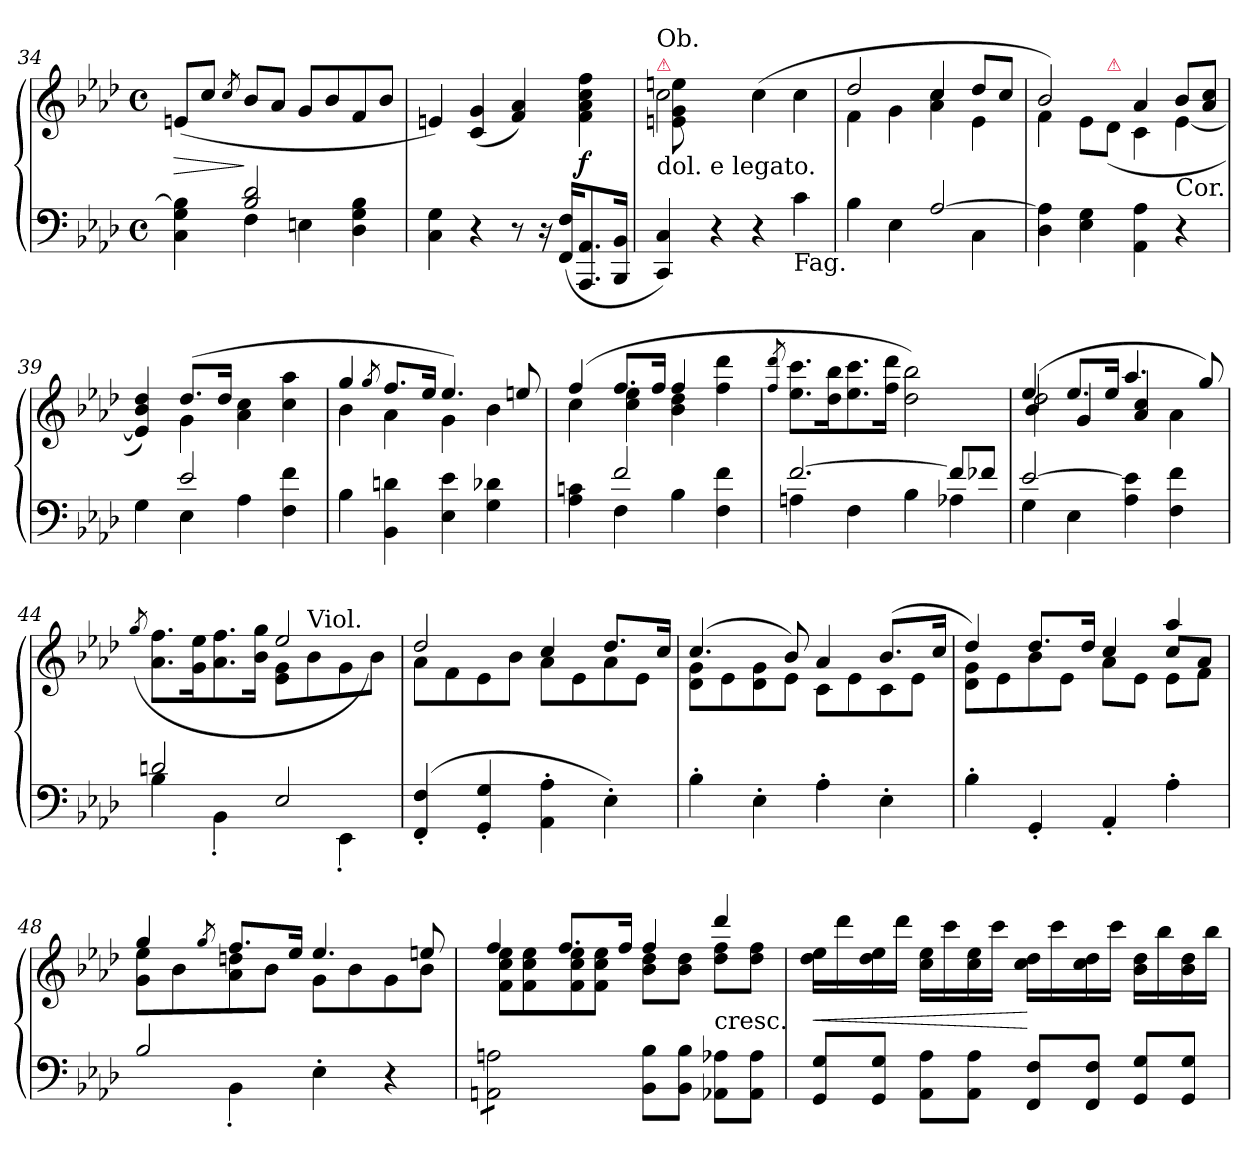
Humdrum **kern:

**kern	**kern	**dynam
*part1	*part1	*part1
*staff2	*staff1	*staff1/2
*clefF4	*clefG2	*
*k[b-e-a-d-]	*k[b-e-a-d-]	*
*f:	*f:	*
*M4/4	*M4/4	*
*met(c)	*met(c)	*
=34	=34	=34
*^	*	*
4ryy	4C! 4G! 4B-!]	(>8en!L	>
.	.	8cc!J	.
.	.	8qcc!/	.
2B-! 2d-!	4F!	8b-!L	]
.	.	8a-!J	.
.	4En!	8g!L	.
.	.	8b-!	.
4ryy	4D-! 4G! 4B-!	8f!	.
.	.	8b-!J	.
*v	*v	*	*
=35	=35	=35
4C! 4G!	4en!)	.
4r	(<4c! 4g!	.
8r	4f! 4a-!)	.
16r	.	.
(<16FF! 16F!KL	.	.
8.AAA-! 8.AA-!	4f!\ 4a-!\ 4cc!\ 4ff!\	f
16BBB-! 16BB-!Jk	.	.
=36	=36	=36
*	*^	*
!	!LO:TX:a:color=crimson:t=⚠	!	!
!	!LO:TX:a:t=Ob.	!	!
!	!LO:TX:b:t=dol. e legato.	!	!
4CC! 4C!)	2cc!\	8en! 8g! 8een!	.
.	.	8ryy	.
4r	.	4ryy	.
4r	(>4cc!\	2ryy	.
!LO:TX:b:t=Fag.	!	!	!
4c!	4cc!\	.	.
=37	=37	=37	=37
*^	*	*	*
2ryy	4B-!	2dd-!	4f!	.
.	4E-!	.	4g!	.
[2A-!	4ryy	4cc!	4a-!\ 4cc!\	.
.	4C!	8dd-!L	4e-!	.
.	.	8cc!J	.	.
*v	*v	*	*	*
=38	=38	=38	=38
4D-! 4A-!]	2b-!)	4f!	.
4E-! 4G!	.	8e-!\L	.
!	!	!LO:TX:a:color=crimson:t=⚠	!
.	.	(>8d-!\J	.
4AA-! 4A-!	4a-!	4c!	.
!	!LO:TX:b:t=Cor.	!	!
4r	8b-!L	[4e-!	.
.	8a-! 8cc!J	.	.
=39	=39	=39	=39
*^	*	*	*
4ryy	4G!	4e-!] 4b-! 4dd-!)	4ryy	.
2e-!	4E-!	(>8.dd-!L	4g!	.
.	.	16dd-!Jk	.	.
.	4A-!	4ryy	4a-! 4cc!	.
4ryy	4F! 4f!	4ryy	4cc! 4aa-!	.
*v	*v	*	*	*
=40	=40	=40	=40
4B-!	4gg!	4b-!	.
.	8qgg!/	.	.
4BB-! 4dn!	8.ff!L	4a-!	.
.	16ee-!Jk	.	.
4E-! 4e-!	4.ee-!)	4g!	.
4G! 4d-X!	.	4b-!	.
.	8een!	.	.
=41	=41	=41	=41
*^	*	*	*
4ryy	4A-! 4cn!	(>4ff!	4cc!	.
2f!	4F!	8.ff!L	4cc! 4ee-!	.
.	.	16ff!Jk	.	.
.	4B-!	4ff!	4b-! 4dd-!	.
4ryy	4F! 4f!	4ryy	4ff! 4ddd-!	.
*	*	*v	*v	*
=42	=42	=42	=42
.	.	8qff!/ 8qddd-!/	.
[2.f!	4An!	8.ee-!\ 8.ccc!\L	.
.	.	16dd-!\ 16bb-!\K	.
.	4F!	8.ee-!\ 8.ccc!\	.
.	.	16ff!\ 16ddd-!\Jk	.
.	4B-!	2dd-! 2bb-!)	.
8f!L]	4A-X!	.	.
8f-X!J	.	.	.
=43	=43	=43	=43
*	*	*^	*
*	*	*	*^	*
[2e-!	4G!	(>4ee-!	2dd-!	4b-!	.
.	4E-!	8.ee-!L	.	4g!	.
.	.	16ee-!Jk	.	.	.
4ryy	4A-! 4e-!]	4.aa-!	4ryy	4a-! 4cc!	.
4ryy	4F! 4f!	.	4ryy	4a-!\	.
.	.	8gg!)	.	.	.
*	*	*	*v	*v	*
=44	=44	=44	=44	=44
.	.	.	(>8qgg!/	.
2dn!	4B-!	2ryy	8.a-!]\ 8.ff!\L	.
.	.	.	16g!\ 16ee-!\K	.
.	4BB-'>!	.	8.a-!\ 8.ff!\	.
.	.	.	16b-!\ 16gg!\Jk	.
2E-!	4ryy	2ee-!	8e-!\ 8g!\L	.
!	!	!	!LO:TX:a:t=Viol.	!
.	.	.	8b-!\	.
.	4EE-'>!	.	8g!\	.
.	.	.	8b-!\J)	.
*v	*v	*	*	*
=45	=45	=45	=45
(<4FF!'< 4F!'<	2dd-!	8a-!\L	.
.	.	8f!\	.
4GG!'< 4G!'<	.	8e-!\	.
.	.	8b-!\J	.
4AA-!'>\ 4A-!'>\	4cc!	8a-!\L	.
.	.	8e-!\	.
4E-'>!\)	8.dd-!L	8a-!\	.
.	.	8e-!\J	.
.	16cc!Jk	.	.
=46	=46	=46	=46
4B-'>!	(>4.cc!	8d-!\ 8g!\L	.
.	.	8e-!\	.
4E-'>!	.	8d-!\ 8g!\	.
.	8b-!)	8e-!\J	.
4A-'>!	4a-!	8c!\L	.
.	.	8e-!\	.
4E-'>!	(>8.b-!L	8c!\	.
.	.	8e-!\J	.
.	16cc!Jk	.	.
=47	=47	=47	=47
*	*	*^	*
4B-'>!	4dd-!)	8d-!\ 8g!\L	2ryy	.
.	.	8e-!\	.	.
4GG'<!	8.dd-!L	8b-!\	.	.
.	.	8e-!\J	.	.
.	16dd-!Jk	.	.	.
4AA-'<!	4cc!	8a-!\L	4ryy	.
.	.	8e-!\J	.	.
4A-'>!	4aa-!	8e-!\L	8cc!/L	.
.	.	8f!\J	8a-!/J	.
*	*	*v	*v	*
=48	=48	=48	=48
*^	*	*	*
2B-!	4ryy	4gg!	8g!\ 8ee-!\L	.
.	.	.	8b-!\	.
.	.	8qgg!/	.	.
.	4BB-'>!	8.ff!L	8a-!\ 8ddn!\	.
.	.	.	8b-!\J	.
.	.	16ee-!Jk	.	.
2ryy	4E-'>!	4.ee-!	8g!\L	.
.	.	.	8b-!\	.
.	4r	.	8g!\	.
.	.	8een!	8b-!\J	.
*v	*v	*	*	*
=49	=49	=49	=49
*tremolo	*	*	*
*	*tremolo	*	*
8AAn! 8An!L	4ff!	8f! 8cc! 8ee-!L	.
8AAn! 8An!	.	8f! 8cc! 8ee-!	.
8AAn! 8An!	8.ff!L	8f! 8cc! 8ee-!	.
8AAn! 8An!J	.	8f! 8cc! 8ee-!J	.
*	*Xtremolo	*	*
*Xtremolo	*	*	*
.	16ff!Jk	.	.
8BB-!\ 8B-!\L	4ff!	8b-!\ 8dd-!\L	.
8BB-!\ 8B-!\J	.	8b-!\ 8dd-!\J	.
!	!LO:TX:c:t=cresc.	!	!
8AA-X!\ 8A-X!\L	4ddd-!	8dd-!\ 8ff!\L	.
8AA-!\ 8A-!\J	.	8dd-!\ 8ff!\J	.
*	*v	*v	*
=50	=50	=50
8GG! 8G!L	16dd-!\ 16ee-!\LL	<
.	16ddd-!\	.
8GG! 8G!J	16dd-!\ 16ee-!\	.
.	16ddd-!\JJ	.
8AA-!\ 8A-!\L	16cc!\ 16ee-!\LL	.
.	16ccc!\	.
8AA-!\ 8A-!\J	16cc!\ 16ee-!\	.
.	16ccc!\JJ	.
8FF! 8F!L	16cc!\ 16dd-!\LL	[
.	16ccc!\	.
8FF! 8F!J	16cc!\ 16dd-!\	.
.	16ccc!\JJ	.
8GG! 8G!L	16b-!\ 16dd-!\LL	.
.	16bb-!\	.
8GG! 8G!J	16b-!\ 16dd-!\	.
.	16bb-!\JJ	.
=	=	=
*-	*-	*-
